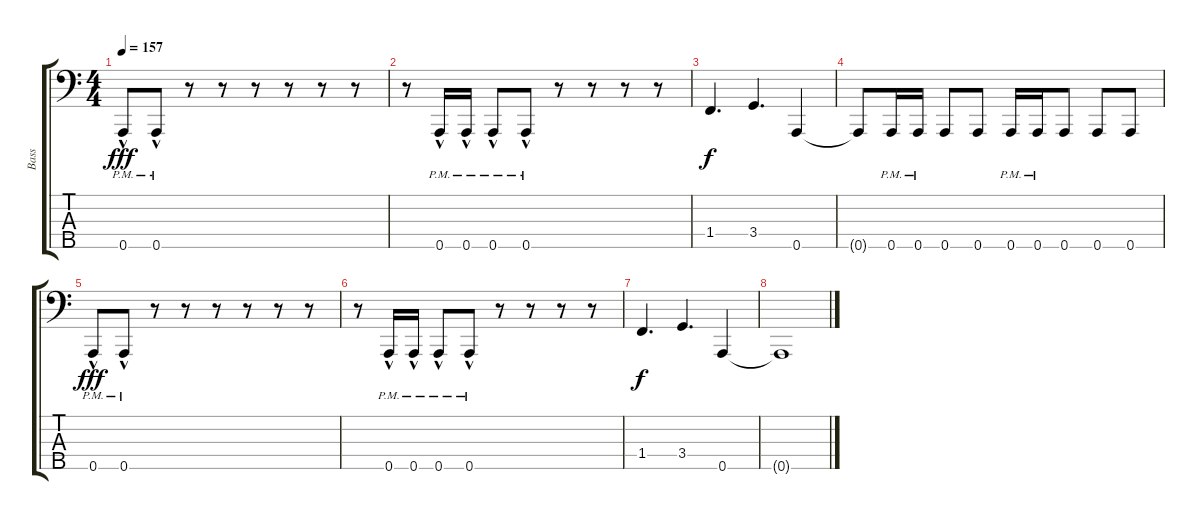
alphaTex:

\track ("Bass" "Bass") {instrument electricbasspick}
\staff {score tabs}
\tuning (G2 D2 A1 E1 A0) {hide}
\ts (4 4)
\tempo 157
\clef f4
\ks c
0.5{hac pm}.8{dy fff} 0.5{hac pm}.8 r.8 r.8 r.8 r.8 r.8 r.8 |
r.8 0.5{hac pm}.16 0.5{hac pm}.16 0.5{hac pm}.8 0.5{hac pm}.8 r.8 r.8 r.8 r.8 |
1.4.4{d dy f} 3.4.4{d} 0.5.4 |
0.5{t}.8 0.5{pm}.16 0.5{pm}.16 0.5.8 0.5.8 0.5{pm}.16 0.5{pm}.16 0.5.8 0.5.8 0.5.8 |
0.5{hac pm}.8{dy fff} 0.5{hac pm}.8 r.8 r.8 r.8 r.8 r.8 r.8 |
r.8 0.5{hac pm}.16 0.5{hac pm}.16 0.5{hac pm}.8 0.5{hac pm}.8 r.8 r.8 r.8 r.8 |
1.4.4{d dy f} 3.4.4{d} 0.5.4 |
0.5{t}.1
